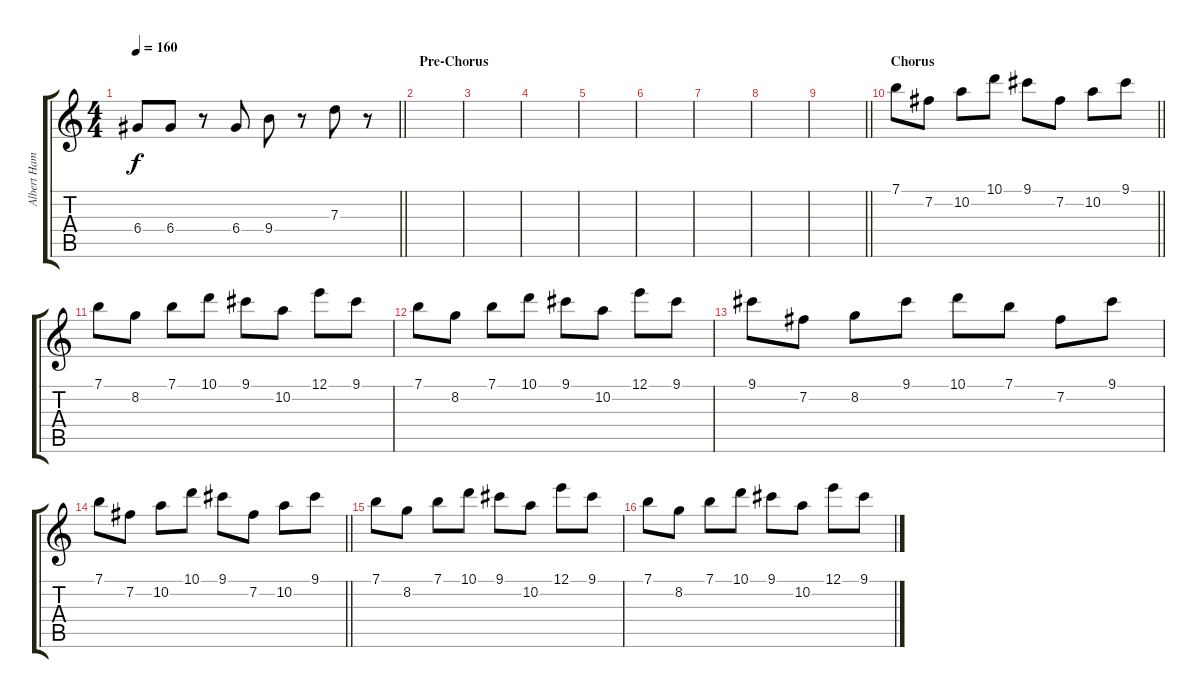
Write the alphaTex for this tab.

\track ("Albert Hammond Jr" "Albert Ham") {instrument overdrivenguitar}
\staff {score tabs}
\tuning (E4 B3 G3 D3 A2 E2) {hide}
\ts (4 4)
\tempo 160
\clef g2
\barLineRight lightlight
\ks c
6.4.8{dy f} 6.4.8 r.8 6.4.8 9.4.8 r.8 7.3.8 r.8 |
\section ("" "Pre-Chorus")
|
|
|
|
|
|
|
\barLineRight lightlight
|
\section ("" "Chorus")
\barLineRight lightlight
7.1.8 7.2.8 10.2.8 10.1.8 9.1.8 7.2.8 10.2.8 9.1.8 |
7.1.8 8.2.8 7.1.8 10.1.8 9.1.8 10.2.8 12.1.8 9.1.8 |
7.1.8 8.2.8 7.1.8 10.1.8 9.1.8 10.2.8 12.1.8 9.1.8 |
9.1.8 7.2.8 8.2.8 9.1.8 10.1.8 7.1.8 7.2.8 9.1.8 |
\barLineRight lightlight
7.1.8 7.2.8 10.2.8 10.1.8 9.1.8 7.2.8 10.2.8 9.1.8 |
7.1.8 8.2.8 7.1.8 10.1.8 9.1.8 10.2.8 12.1.8 9.1.8 |
7.1.8 8.2.8 7.1.8 10.1.8 9.1.8 10.2.8 12.1.8 9.1.8
